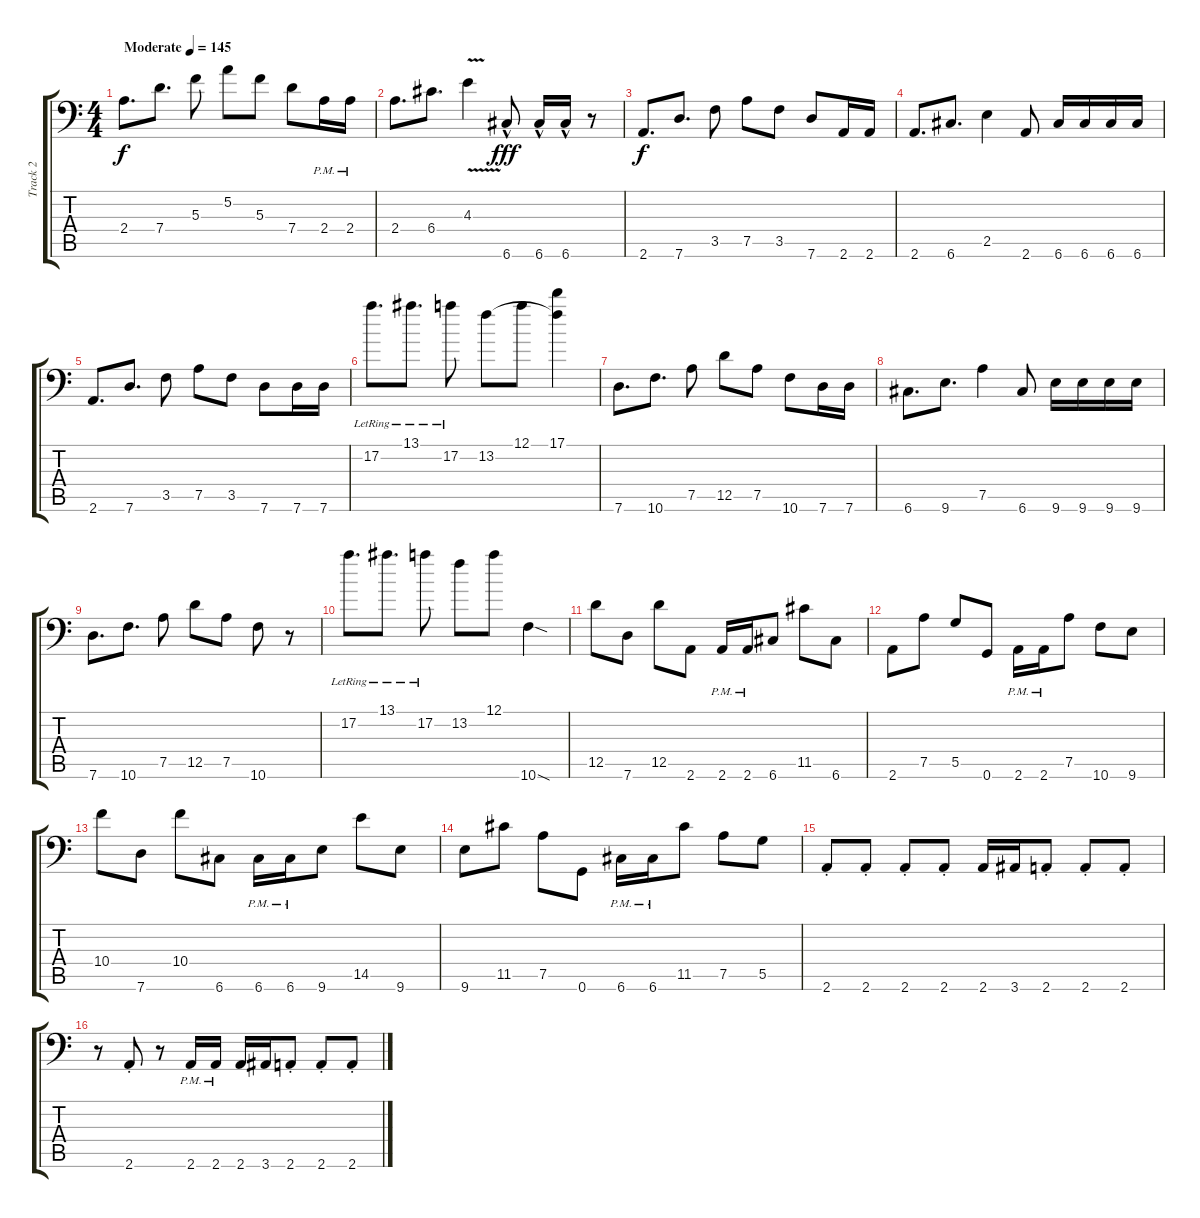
\track ("Track 2" "Track 2") {instrument distortionguitar}
\staff {score tabs}
\tuning (A3 E3 C3 G2 D2 G1) {hide}
\ts (4 4)
\tempo (145 "Moderate")
\clef f4
\ks c
2.4.8{d dy f instrument distortionguitar} 7.4.8{d} 5.3.8 5.2.8 5.3.8 7.4.8 2.4{pm}.16 2.4{pm}.16 |
2.4.8{d} 6.4.8{d} 4.3{v}.4 6.6{hac}.8{dy fff} 6.6{hac}.16 6.6{hac}.16 r.8 |
2.6.8{d dy f} 7.6.8{d} 3.5.8 7.5.8 3.5.8 7.6.8 2.6.16 2.6.16 |
2.6.8{d} 6.6.8{d} 2.5.4 2.6.8 6.6.16 6.6.16 6.6.16 6.6.16 |
2.6.8{d} 7.6.8{d} 3.5.8 7.5.8 3.5.8 7.6.8 7.6.16 7.6.16 |
17.2{lr}.8{d} 13.1{lr}.8{d} 17.2{lr}.8 13.2.8 12.1.8 (17.1 13.2{t}).4 |
7.6.8{d} 10.6.8{d} 7.5.8 12.5.8 7.5.8 10.6.8 7.6.16 7.6.16 |
6.6.8{d} 9.6.8{d} 7.5.4 6.6.8 9.6.16 9.6.16 9.6.16 9.6.16 |
7.6.8{d} 10.6.8{d} 7.5.8 12.5.8 7.5.8 10.6.8 r.8 |
17.2{lr}.8{d} 13.1{lr}.8{d} 17.2{lr}.8 13.2.8 12.1.8 10.6{sod}.4 |
12.5.8 7.6.8 12.5.8 2.6.8 2.6{pm}.16 2.6{pm}.16 6.6.8 11.5.8 6.6.8 |
2.6.8 7.5.8 5.5.8 0.6.8 2.6{pm}.16 2.6{pm}.16 7.5.8 10.6.8 9.6.8 |
10.4.8 7.6.8 10.4.8 6.6.8 6.6{pm}.16 6.6{pm}.16 9.6.8 14.5.8 9.6.8 |
9.6.8 11.5.8 7.5.8 0.6.8 6.6{pm}.16 6.6{pm}.16 11.5.8 7.5.8 5.5.8 |
2.6{st}.8 2.6{st}.8 2.6{st}.8 2.6{st}.8 2.6.16 3.6.16 2.6{st}.8 2.6{st}.8 2.6{st}.8 |
r.8 2.6{st}.8 r.8 2.6{pm}.16 2.6{pm}.16 2.6.16 3.6.16 2.6{st}.8 2.6{st}.8 2.6{st}.8
